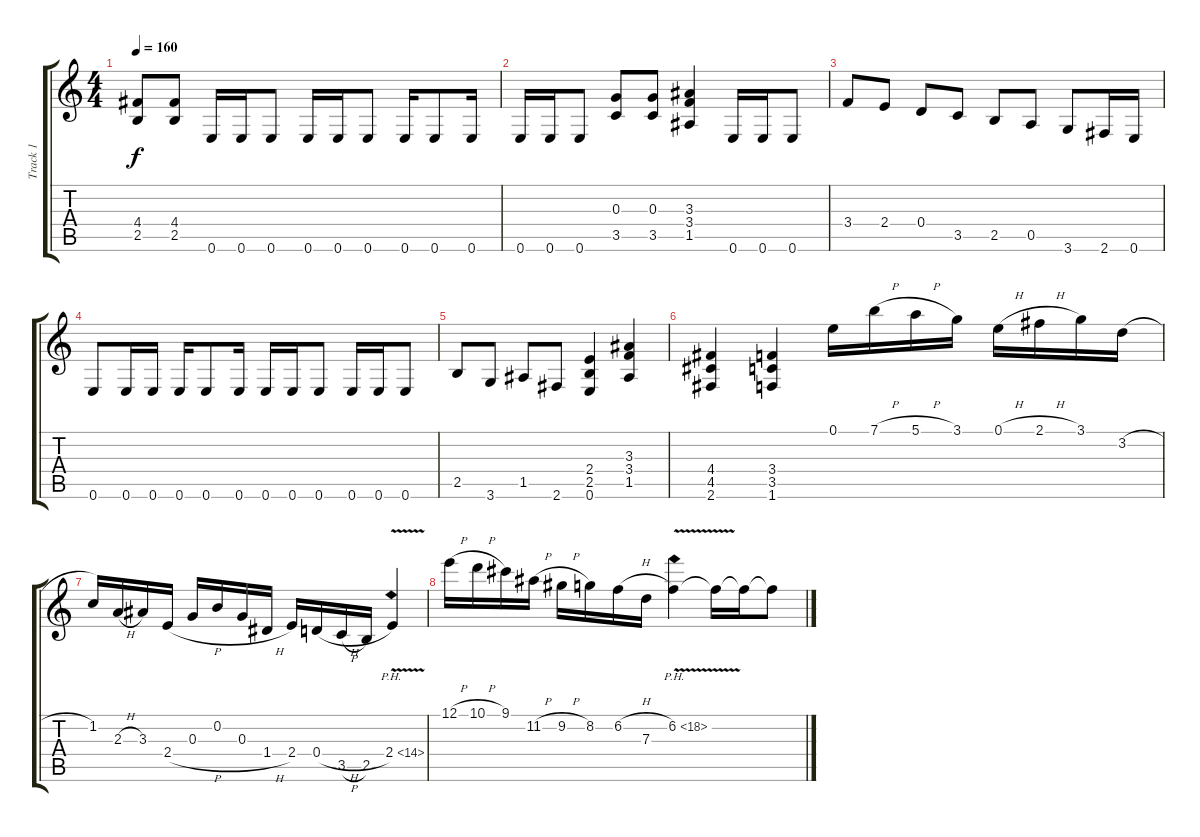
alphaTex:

\track ("Track 1" "Track 1") {instrument distortionguitar}
\staff {score tabs}
\tuning (E4 B3 G3 D3 A2 E2) {hide}
\ts (4 4)
\tempo 160
\clef g2
\ks c
(4.4 2.5).8{dy f} (4.4 2.5).8 0.6.16 0.6.16 0.6.8 0.6.16 0.6.16 0.6.8 0.6.16 0.6.8 0.6.16 |
0.6.16 0.6.16 0.6.8 (0.3 3.5).8 (0.3 3.5).8 (3.3 3.4 1.5).4 0.6.16 0.6.16 0.6.8 |
3.4.8 2.4.8 0.4.8 3.5.8 2.5.8 0.5.8 3.6.8 2.6.16 0.6.16 |
0.6.8 0.6.16 0.6.16 0.6.16 0.6.8 0.6.16 0.6.16 0.6.16 0.6.8 0.6.16 0.6.16 0.6.8 |
2.5.8 3.6.8 1.5.8 2.6.8 (2.4 2.5 0.6).4 (3.3 3.4 1.5).4 |
(4.4 4.5 2.6).4 (3.4 3.5 1.6).4 0.1.16 7.1{h}.16 5.1{h}.16 3.1.16 0.1{h}.16 2.1{h}.16 3.1.16 3.2{h}.16 |
1.2.16 2.3{h}.16 3.3.16 2.4{h}.16 0.3.16 0.2.16 0.3.16 1.4{h}.16 2.4.16 0.4{h}.16 3.5{h}.16 2.5.16 2.4{ph 12 v}.4 |
12.1{h}.16 10.1{h}.16 9.1.16 11.2{h}.16 9.2{h}.16 8.2.16 6.2{h}.16 7.3.16 6.2{ph 12 v}.4 6.2{t}.16 6.2{t}.16 6.2{t}.8
